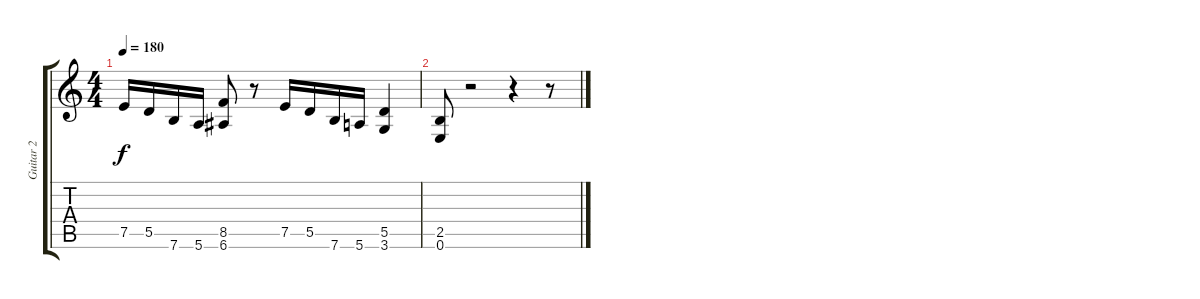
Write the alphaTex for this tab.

\track ("Guitar 2" "Guitar 2") {instrument distortionguitar}
\staff {score tabs}
\tuning (E4 B3 G3 D3 A2 E2) {hide}
\ts (4 4)
\tempo 180
\clef g2
\ks c
7.5.16{dy f} 5.5.16 7.6.16 5.6.16 (8.5 6.6).8 r.8 7.5.16 5.5.16 7.6.16 5.6.16 (5.5 3.6).4 |
(2.5 0.6).8 r.2 r.4 r.8
